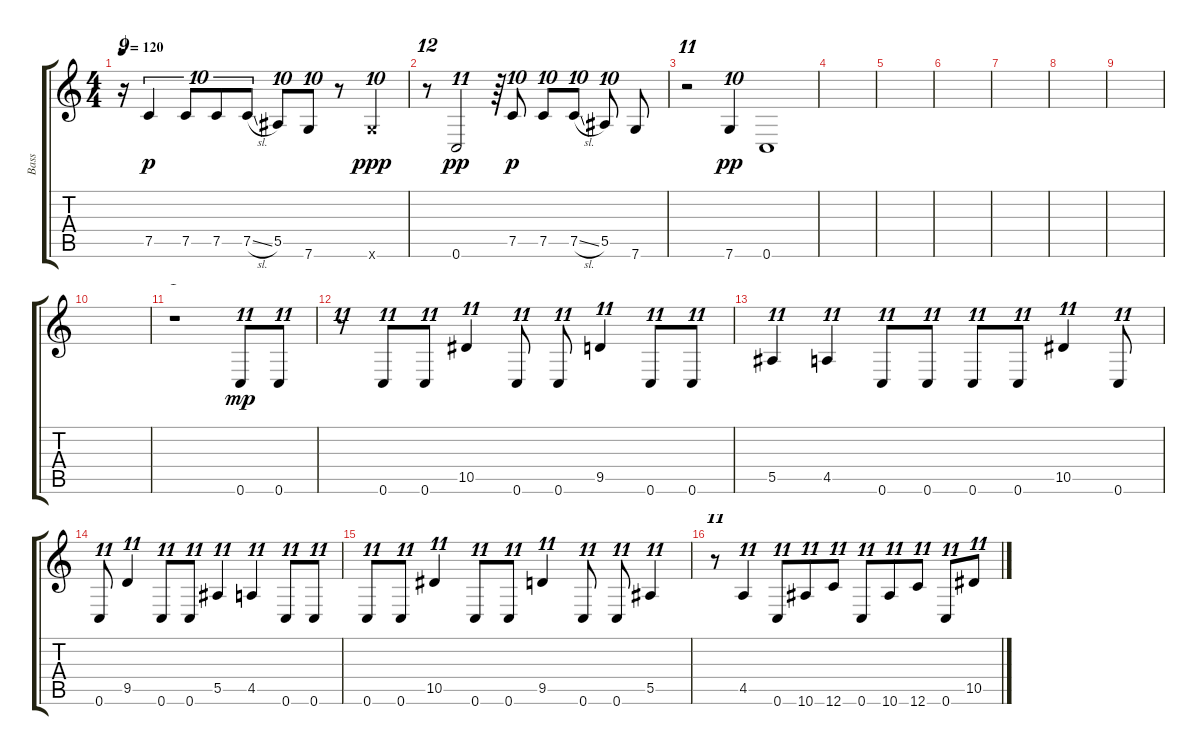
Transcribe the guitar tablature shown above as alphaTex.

\track ("Bass" "Bass") {instrument electricbassfinger}
\staff {score tabs}
\tuning (C4 G3 Eb3 Bb2 F2 C2) {hide}
\ts (4 4)
\tempo 120
\clef g2
\ks c
r.16{tu (9 8) dy pp} 7.5.4{tu (10 8) dy p} 7.5.8{tu (10 8)} 7.5.8{tu (10 8)} 7.5{sl}.8{tu (10 8)} 5.5.8{tu (10 8)} 7.6.8{tu (10 8)} r.8 7.6{x}.4{tu (10 8) dy ppp} |
r.8{tu (12 8)} 0.6.2{tu (11 8) dy pp} r.64 7.5.8{tu (10 8) dy p} 7.5.8{tu (10 8)} 7.5{sl}.8{tu (10 8)} 5.5.8{tu (10 8)} 7.6.8 |
r.2{tu (11 8)} 7.6.4{tu (10 8) dy pp} 0.6.1 |
|
|
|
|
|
|
|
r.1{tu (9 8)} 0.6.8{tu (11 8) dy mp} 0.6.8{tu (11 8)} |
r.8{tu (11 8)} 0.6.8{tu (11 8)} 0.6.8{tu (11 8)} 10.5.4{tu (11 8)} 0.6.8{tu (11 8)} 0.6.8{tu (11 8)} 9.5.4{tu (11 8)} 0.6.8{tu (11 8)} 0.6.8{tu (11 8)} |
5.5.4{tu (11 8)} 4.5.4{tu (11 8)} 0.6.8{tu (11 8)} 0.6.8{tu (11 8)} 0.6.8{tu (11 8)} 0.6.8{tu (11 8)} 10.5.4{tu (11 8)} 0.6.8{tu (11 8)} |
0.6.8{tu (11 8)} 9.5.4{tu (11 8)} 0.6.8{tu (11 8)} 0.6.8{tu (11 8)} 5.5.4{tu (11 8)} 4.5.4{tu (11 8)} 0.6.8{tu (11 8)} 0.6.8{tu (11 8)} |
0.6.8{tu (11 8)} 0.6.8{tu (11 8)} 10.5.4{tu (11 8)} 0.6.8{tu (11 8)} 0.6.8{tu (11 8)} 9.5.4{tu (11 8)} 0.6.8{tu (11 8)} 0.6.8{tu (11 8)} 5.5.4{tu (11 8)} |
r.8{tu (11 8)} 4.5.4{tu (11 8)} 0.6.8{tu (11 8)} 10.6.8{tu (11 8)} 12.6.8{tu (11 8)} 0.6.8{tu (11 8)} 10.6.8{tu (11 8)} 12.6.8{tu (11 8)} 0.6.8{tu (11 8)} 10.5.8{tu (11 8)}
